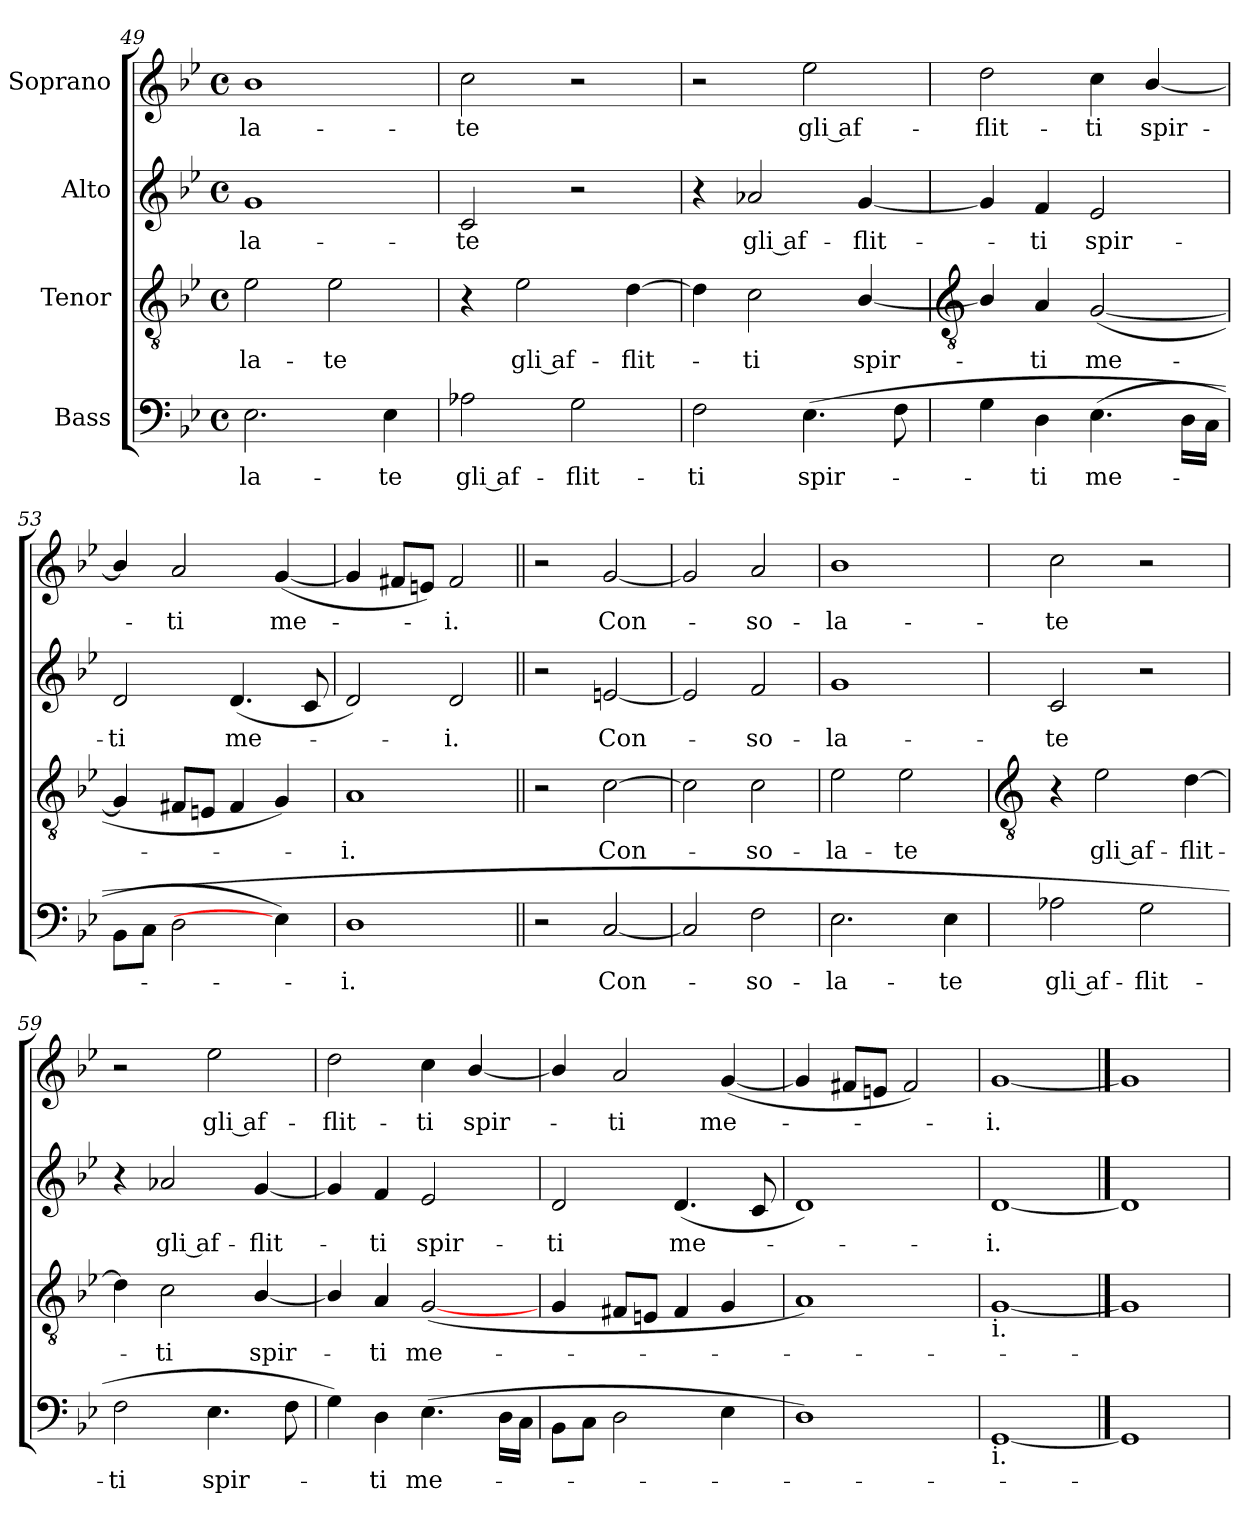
**kern	**text	**kern	**text	**kern	**text	**kern	**text
*part4	*part4	*part3	*part3	*part2	*part2	*part1	*part1
*staff4	*staff4	*staff3	*staff3	*staff2	*staff2	*staff1	*staff1
*I"Bass	*	*I"Tenor	*	*I"Alto	*	*I"Soprano	*
*clefF4	*	*clefGv2	*	*clefG2	*	*clefG2	*
*k[b-e-]	*	*k[b-e-]	*	*k[b-e-]	*	*k[b-e-]	*
*B-:	*	*B-:	*	*B-:	*	*B-:	*
*M4/4	*	*M4/4	*	*M4/4	*	*M4/4	*
*met(c)	*	*met(c)	*	*met(c)	*	*met(c)	*
=49	=49	=49	=49	=49	=49	=49	=49
!	!LO:LY:b	!	!LO:LY:b	!	!LO:LY:b	!	!LO:LY:b
2.E-	-la-	2e-	-la-	1g	-la-	1b-	-la-
!	!	!	!LO:LY:b	!	!	!	!
.	.	2e-	-te	.	.	.	.
!	!LO:LY:b	!	!	!	!	!	!
4E-	-te	.	.	.	.	.	.
=50	=50	=50	=50	=50	=50	=50	=50
!	!LO:LY:b	!	!	!	!LO:LY:b	!	!LO:LY:b
2A-X	gli af-	4r	.	2c	-te	2cc	-te
!	!	!	!LO:LY:b	!	!	!	!
.	.	2e-	gli af-	.	.	.	.
!	!LO:LY:b	!	!	!	!	!	!
2G	-flit-	.	.	2r	.	2r	.
!	!	!	!LO:LY:b	!	!	!	!
.	.	[4d	-flit-	.	.	.	.
=51	=51	=51	=51	=51	=51	=51	=51
!	!LO:LY:b	!	!	!	!	!	!
2F	-ti	4d]	.	4r	.	2r	.
!	!	!	!LO:LY:b	!	!LO:LY:b	!	!
.	.	2c	ti	2a-X	gli af-	.	.
!	!LO:LY:b	!	!	!	!	!	!LO:LY:b
(>4.E-	spir-	.	.	.	.	2ee-	gli af-
!	!	!	!LO:LY:b	!	!LO:LY:b	!	!
.	.	[4B-/	spir-	[4g	-flit-	.	.
8F	.	.	.	.	.	.	.
!!LO:LB:g=z
=52	=52	=52	=52	=52	=52	=52	=52
*	*	*clefGv2	*	*	*	*	*
!	!	!	!	!	!	!	!LO:LY:b
4G	.	4B-/]	.	4g]	.	2dd	-flit-
!	!LO:LY:b	!	!LO:LY:b	!	!LO:LY:b	!	!
4D	ti	4A	ti	4f	ti	.	.
!	!LO:LY:b	!	!LO:LY:b	!	!LO:LY:b	!	!LO:LY:b
(>4.E-	me-	(<[2G	me-	2e-	spir-	4cc	-ti
!	!	!	!	!	!	!	!LO:LY:b
.	.	.	.	.	.	[4b-/	spir-
16D\LL	.	.	.	.	.	.	.
16C\JJ	.	.	.	.	.	.	.
=53	=53	=53	=53	=53	=53	=53	=53
!	!	!	!	!	!LO:LY:b	!	!
8BB-\L	.	4G]	.	2d	-ti	4b-/]	.
8C\J	.	.	.	.	.	.	.
!	!	!	!	!	!	!	!LO:LY:b
2D	.	8F#XL	.	.	.	2a	ti
.	.	8EnJ	.	.	.	.	.
!	!	!	!	!	!LO:LY:b	!	!
.	.	4F#	.	(<4.d	me-	.	.
!	!	!	!	!	!	!	!LO:LY:b
4E-])	.	4G)	.	.	.	(<[4g	me-
.	.	.	.	8c	.	.	.
=54	=54	=54	=54	=54	=54	=54	=54
!	!LO:LY:b	!	!LO:LY:b	!	!	!	!
1D	i.	1A	i.	2d)	.	4g]	.
.	.	.	.	.	.	8f#XL	.
.	.	.	.	.	.	8enJ)	.
!	!	!	!	!	!LO:LY:b	!	!LO:LY:b
.	.	.	.	2d	i.	2f#	i.
=55||	=55||	=55||	=55||	=55||	=55||	=55||	=55||
2r	.	2r	.	2r	.	2r	.
!	!LO:LY:b	!	!LO:LY:b	!	!LO:LY:b	!	!LO:LY:b
[2C	Con-	[2c	Con-	[2en	Con-	[2g	Con-
=56	=56	=56	=56	=56	=56	=56	=56
2C]	.	2c]	.	2e]	.	2g]	.
!	!LO:LY:b	!	!LO:LY:b	!	!LO:LY:b	!	!LO:LY:b
2F	so-	2c	so-	2f	so-	2a	so-
=57	=57	=57	=57	=57	=57	=57	=57
!	!LO:LY:b	!	!LO:LY:b	!	!LO:LY:b	!	!LO:LY:b
2.E-	-la-	2e-	-la-	1g	-la-	1b-	-la-
!	!	!	!LO:LY:b	!	!	!	!
.	.	2e-	-te	.	.	.	.
!	!LO:LY:b	!	!	!	!	!	!
4E-	-te	.	.	.	.	.	.
!!LO:LB:g=z
=58	=58	=58	=58	=58	=58	=58	=58
*	*	*clefGv2	*	*	*	*	*
!	!LO:LY:b	!	!	!	!LO:LY:b	!	!LO:LY:b
2A-X	gli af-	4r	.	2c	-te	2cc	-te
!	!	!	!LO:LY:b	!	!	!	!
.	.	2e-	gli af-	.	.	.	.
!	!LO:LY:b	!	!	!	!	!	!
2G	-flit-	.	.	2r	.	2r	.
!	!	!	!LO:LY:b	!	!	!	!
.	.	[4d	-flit-	.	.	.	.
=59	=59	=59	=59	=59	=59	=59	=59
!	!LO:LY:b	!	!	!	!	!	!
2F	-ti	4d]	.	4r	.	2r	.
!	!	!	!LO:LY:b	!	!LO:LY:b	!	!
.	.	2c	ti	2a-X	gli af-	.	.
!	!LO:LY:b	!	!	!	!	!	!LO:LY:b
4.E-	spir-	.	.	.	.	2ee-	gli af-
!	!	!	!LO:LY:b	!	!LO:LY:b	!	!
.	.	[4B-/	spir-	[4g	-flit-	.	.
8F	.	.	.	.	.	.	.
=60	=60	=60	=60	=60	=60	=60	=60
!	!	!	!	!	!	!	!LO:LY:b
4G)	.	4B-/]	.	4g]	.	2dd	-flit-
!	!LO:LY:b	!	!LO:LY:b	!	!LO:LY:b	!	!
4D	ti	4A	ti	4f	ti	.	.
!	!LO:LY:b	!	!LO:LY:b	!	!LO:LY:b	!	!LO:LY:b
(>4.E-	me-	(<[2G	me-	2e-	spir-	4cc	-ti
!	!	!	!	!	!	!	!LO:LY:b
.	.	.	.	.	.	[4b-/	spir-
16D\LL	.	.	.	.	.	.	.
16C\JJ	.	.	.	.	.	.	.
=61	=61	=61	=61	=61	=61	=61	=61
!	!	!	!	!	!LO:LY:b	!	!
8BB-\L	.	4G	.	2d	-ti	4b-/]	.
8C\J	.	.	.	.	.	.	.
!	!	!	!	!	!	!	!LO:LY:b
2D	.	8F#XL	.	.	.	2a	ti
.	.	8EnJ	.	.	.	.	.
!	!	!	!	!	!LO:LY:b	!	!
.	.	4F#	.	(<4.d	me-	.	.
!	!	!	!	!	!	!	!LO:LY:b
4E-	.	4G	.	.	.	(<[4g	me-
.	.	.	.	8c	.	.	.
=62	=62	=62	=62	=62	=62	=62	=62
1D)	.	1A)	.	1d)	.	4g]	.
.	.	.	.	.	.	8f#XL	.
.	.	.	.	.	.	8enJ	.
.	.	.	.	.	.	2f#)	.
=63	=63	=63	=63	=63	=63	=63	=63
!	!	!LO:TX:b:t=i.	!	!	!	!	!
!LO:TX:b:t=i.	!	!	!	!	!	!	!
!	!	!	!	!	!LO:LY:b	!	!LO:LY:b
[1GG	.	[1G	.	[1d	i.	[1g	i.
==64	==64	==64	==64	==64	==64	==64	==64
1GG]	.	1G]	.	1d]	.	1g]	.
=	=	=	=	=	=	=	=
*-	*-	*-	*-	*-	*-	*-	*-
